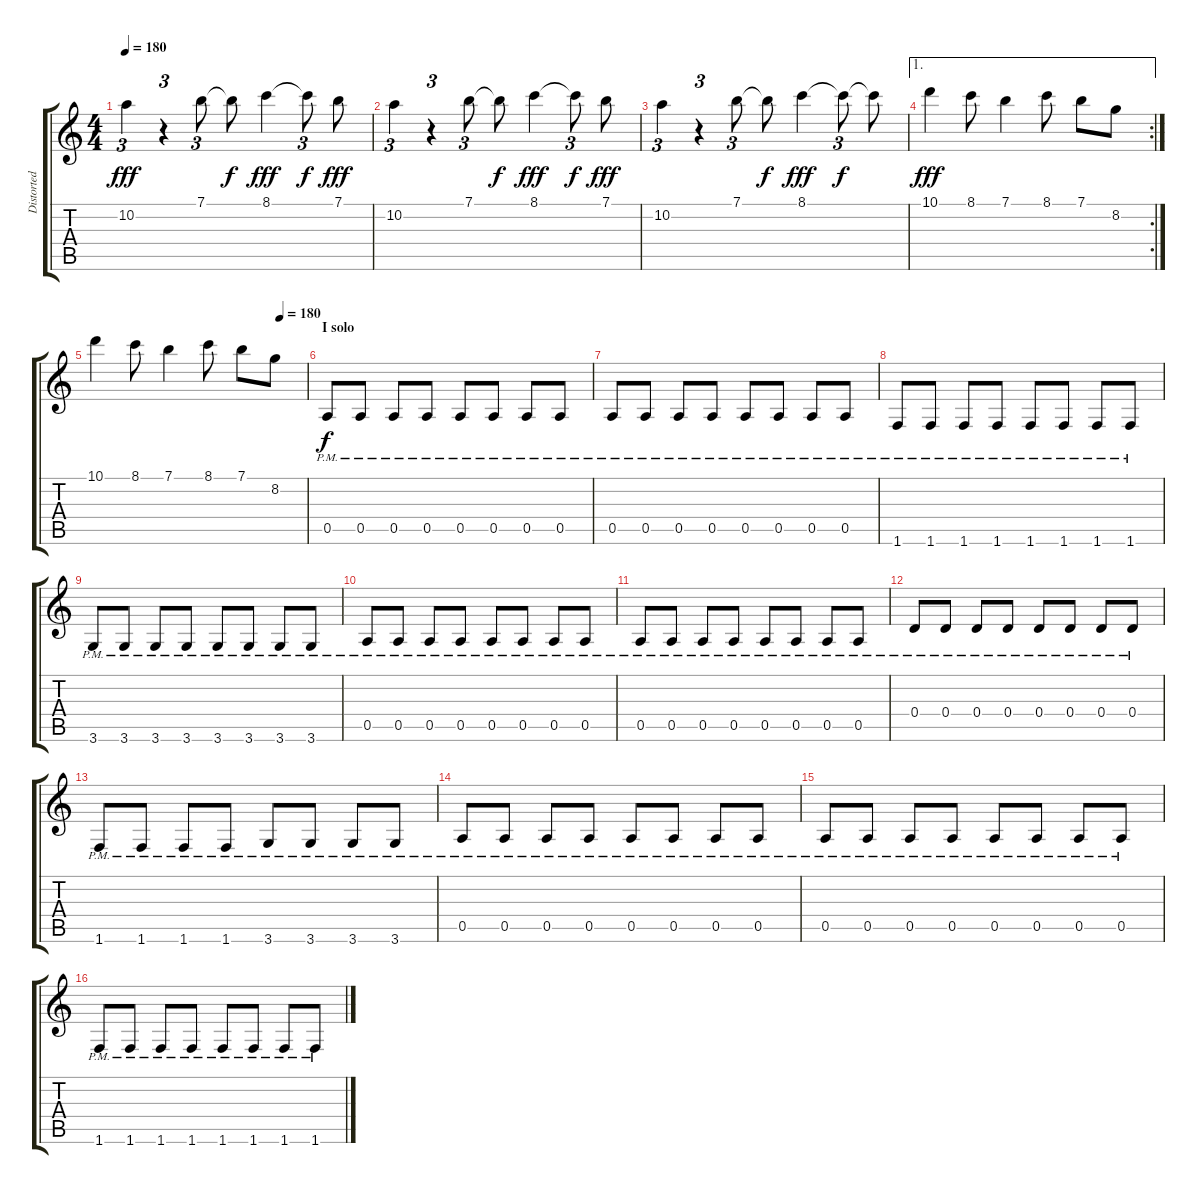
\track ("Distorted Gtr 3" "Distorted ") {instrument acousticguitarnylon}
\staff {score tabs}
\tuning (E4 B3 G3 D3 A2 E2) {hide}
\ts (4 4)
\tempo 180
\clef g2
\ks aminor
10.2.4{tu (3 2) dy fff} r.4{tu (3 2)} 7.1.8{tu (3 2)} 7.1{t}.8{dy f} 8.1.4{dy fff} 8.1{t}.8{tu (3 2) dy f} 7.1.8{dy fff} |
10.2.4{tu (3 2)} r.4{tu (3 2)} 7.1.8{tu (3 2)} 7.1{t}.8{dy f} 8.1.4{dy fff} 8.1{t}.8{tu (3 2) dy f} 7.1.8{dy fff} |
10.2.4{tu (3 2)} r.4{tu (3 2)} 7.1.8{tu (3 2)} 7.1{t}.8{dy f} 8.1.4{dy fff} 8.1{t}.8{tu (3 2) dy f} 8.1{t}.8 |
\ae 1
\rc 2
10.1.4{dy fff} 8.1.8 7.1.4 8.1.8 7.1.8 8.2.8 |
\tempo (180 0.875)
10.1.4 8.1.8 7.1.4 8.1.8 7.1.8 8.2.8 |
\section ("" "I solo")
0.5{pm}.8{dy f} 0.5{pm}.8 0.5{pm}.8 0.5{pm}.8 0.5{pm}.8 0.5{pm}.8 0.5{pm}.8 0.5{pm}.8 |
0.5{pm}.8 0.5{pm}.8 0.5{pm}.8 0.5{pm}.8 0.5{pm}.8 0.5{pm}.8 0.5{pm}.8 0.5{pm}.8 |
1.6{pm}.8 1.6{pm}.8 1.6{pm}.8 1.6{pm}.8 1.6{pm}.8 1.6{pm}.8 1.6{pm}.8 1.6{pm}.8 |
3.6{pm}.8 3.6{pm}.8 3.6{pm}.8 3.6{pm}.8 3.6{pm}.8 3.6{pm}.8 3.6{pm}.8 3.6{pm}.8 |
0.5{pm}.8 0.5{pm}.8 0.5{pm}.8 0.5{pm}.8 0.5{pm}.8 0.5{pm}.8 0.5{pm}.8 0.5{pm}.8 |
0.5{pm}.8 0.5{pm}.8 0.5{pm}.8 0.5{pm}.8 0.5{pm}.8 0.5{pm}.8 0.5{pm}.8 0.5{pm}.8 |
0.4{pm}.8 0.4{pm}.8 0.4{pm}.8 0.4{pm}.8 0.4{pm}.8 0.4{pm}.8 0.4{pm}.8 0.4{pm}.8 |
1.6{pm}.8 1.6{pm}.8 1.6{pm}.8 1.6{pm}.8 3.6{pm}.8 3.6{pm}.8 3.6{pm}.8 3.6{pm}.8 |
0.5{pm}.8 0.5{pm}.8 0.5{pm}.8 0.5{pm}.8 0.5{pm}.8 0.5{pm}.8 0.5{pm}.8 0.5{pm}.8 |
0.5{pm}.8 0.5{pm}.8 0.5{pm}.8 0.5{pm}.8 0.5{pm}.8 0.5{pm}.8 0.5{pm}.8 0.5{pm}.8 |
1.6{pm}.8 1.6{pm}.8 1.6{pm}.8 1.6{pm}.8 1.6{pm}.8 1.6{pm}.8 1.6{pm}.8 1.6{pm}.8
